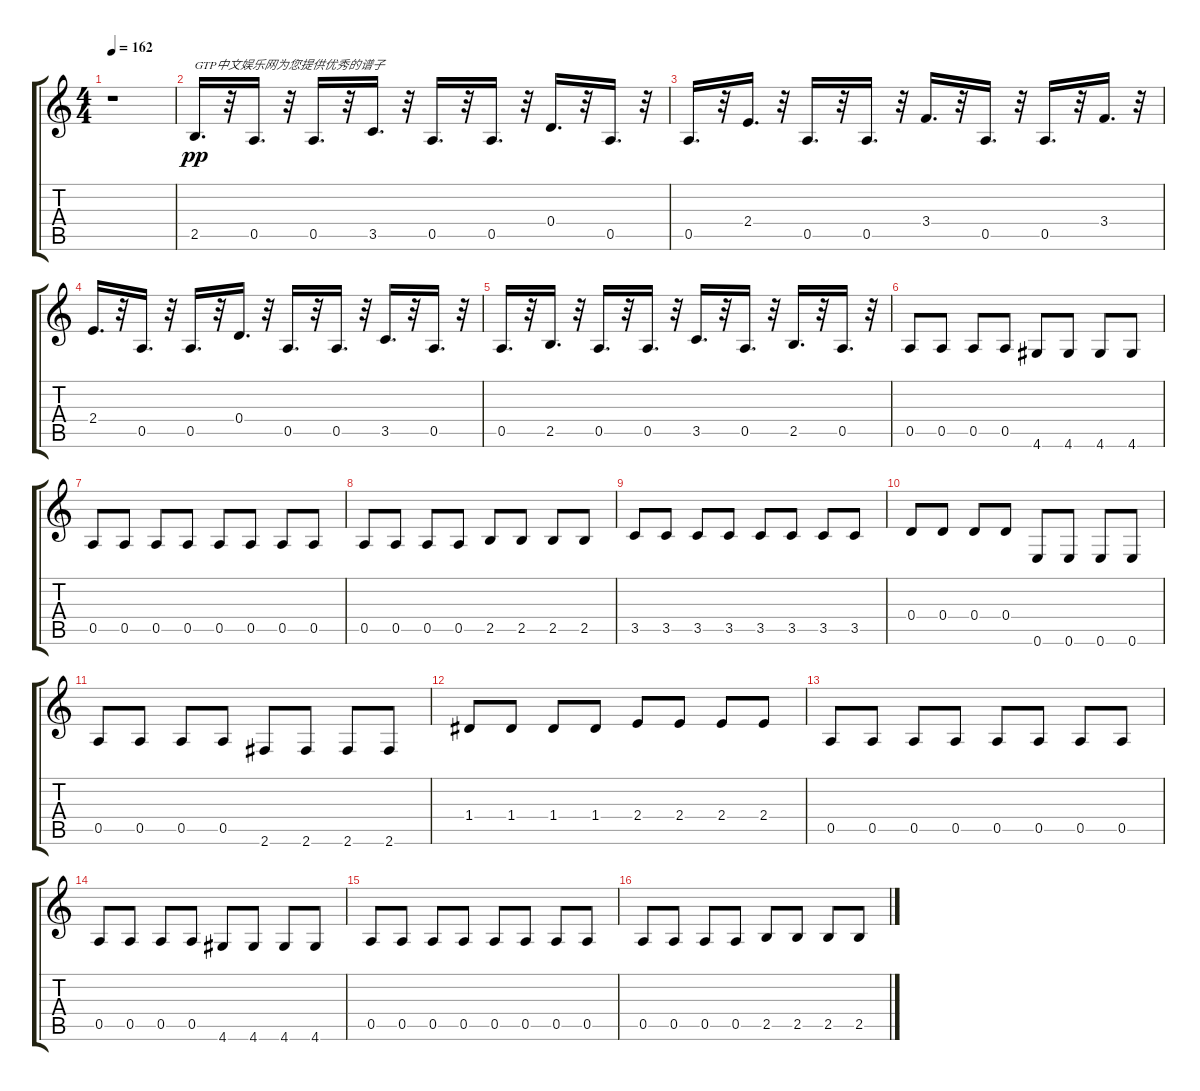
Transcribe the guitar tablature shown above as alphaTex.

\track "" {instrument slapbass1}
\staff {score tabs}
\tuning (E4 B3 G3 D3 A2 E2) {hide}
\ts (4 4)
\tempo 162
\clef g2
\ks c
r.1{dy pp instrument slapbass1} |
2.5.16{d txt "GTP中文娱乐网为您提供优秀的谱子"} r.32 0.5.16{d} r.32 0.5.16{d} r.32 3.5.16{d} r.32 0.5.16{d} r.32 0.5.16{d} r.32 0.4.16{d} r.32 0.5.16{d} r.32 |
0.5.16{d} r.32 2.4.16{d} r.32 0.5.16{d} r.32 0.5.16{d} r.32 3.4.16{d} r.32 0.5.16{d} r.32 0.5.16{d} r.32 3.4.16{d} r.32 |
2.4.16{d} r.32 0.5.16{d} r.32 0.5.16{d} r.32 0.4.16{d} r.32 0.5.16{d} r.32 0.5.16{d} r.32 3.5.16{d} r.32 0.5.16{d} r.32 |
0.5.16{d} r.32 2.5.16{d} r.32 0.5.16{d} r.32 0.5.16{d} r.32 3.5.16{d} r.32 0.5.16{d} r.32 2.5.16{d} r.32 0.5.16{d} r.32 |
0.5.8 0.5.8 0.5.8 0.5.8 4.6.8 4.6.8 4.6.8 4.6.8 |
0.5.8 0.5.8 0.5.8 0.5.8 0.5.8 0.5.8 0.5.8 0.5.8 |
0.5.8 0.5.8 0.5.8 0.5.8 2.5.8 2.5.8 2.5.8 2.5.8 |
3.5.8 3.5.8 3.5.8 3.5.8 3.5.8 3.5.8 3.5.8 3.5.8 |
0.4.8 0.4.8 0.4.8 0.4.8 0.6.8 0.6.8 0.6.8 0.6.8 |
0.5.8 0.5.8 0.5.8 0.5.8 2.6.8 2.6.8 2.6.8 2.6.8 |
1.4.8 1.4.8 1.4.8 1.4.8 2.4.8 2.4.8 2.4.8 2.4.8 |
0.5.8 0.5.8 0.5.8 0.5.8 0.5.8 0.5.8 0.5.8 0.5.8 |
0.5.8 0.5.8 0.5.8 0.5.8 4.6.8 4.6.8 4.6.8 4.6.8 |
0.5.8 0.5.8 0.5.8 0.5.8 0.5.8 0.5.8 0.5.8 0.5.8 |
0.5.8 0.5.8 0.5.8 0.5.8 2.5.8 2.5.8 2.5.8 2.5.8
